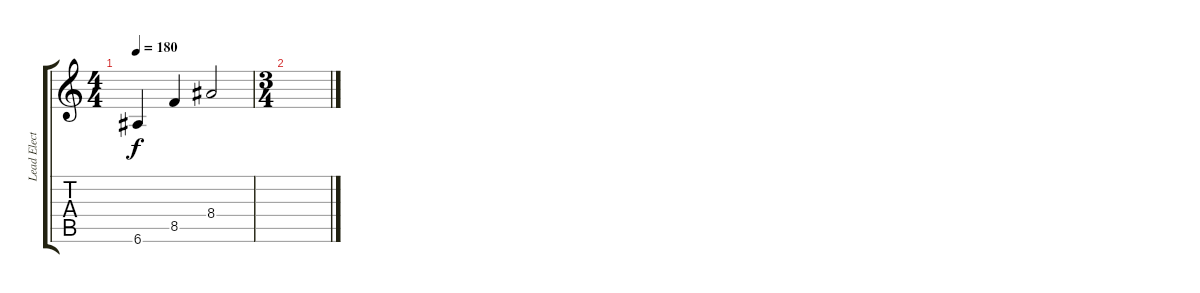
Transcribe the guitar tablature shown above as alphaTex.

\track ("Lead Electric Guitar" "Lead Elect") {instrument electricguitarclean}
\staff {score tabs}
\tuning (E4 B3 G3 D3 A2 E2) {hide}
\ts (4 4)
\tempo 180
\clef g2
\ks c
6.6.4{dy f} 8.5.4 8.4.2 |
\ts (3 4)
